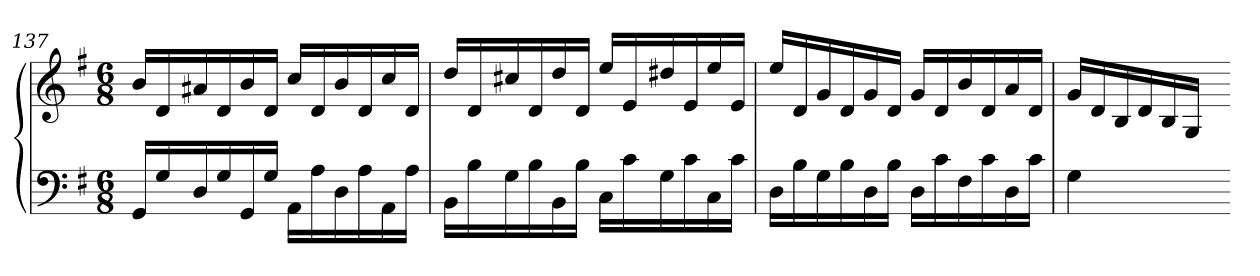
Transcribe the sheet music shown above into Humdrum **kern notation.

**kern	**kern
*part1	*part1
*staff2	*staff1
*clefF4	*clefG2
*k[f#]	*k[f#]
*G:	*G:
*M6/8	*M6/8
=137	=137
16GGLL	16bLL
16G	16d
16D	16a#X
16G	16d
16GG	16b
16GJJ	16dJJ
16AALL	16ccLL
16A	16d
16D	16b
16A	16d
16AA	16cc
16AJJ	16dJJ
=138	=138
16BBLL	16ddLL
16B	16d
16G	16cc#X
16B	16d
16BB	16dd
16BJJ	16dJJ
16CLL	16eeLL
16c	16e
16G	16dd#X
16c	16e
16C	16ee
16cJJ	16eJJ
=139	=139
16DLL	16eeLL
16B	16d
16G	16g
16B	16d
16D	16g
16BJJ	16dJJ
16DLL	16gLL
16c	16d
16F#	16b
16c	16d
16D	16a
16cJJ	16dJJ
=140	=140
4G	16gLL
.	16d
.	16B
.	16d
16ryy	16B
8ryy	16GJJ
.	16ryy
=-	=-
*-	*-
